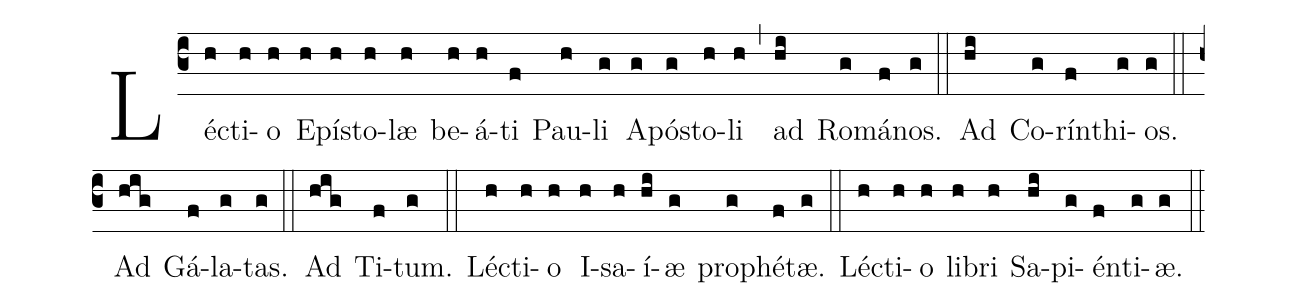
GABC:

%%
(c3) Lé(h)cti(h)o(h) E(h)pí(h)sto(h)læ(h) be(h)á(h)ti(f) Pau(h)li(g) A(g)pó(g)sto(h)li(h) (,) ad(hi) Ro(g)má(f)nos.(g) (::) Ad(hi) Co(g)rín(f)thi(g)os.(g) (::) Ad(hig) Gá(f)la(g)tas.(g) (::) Ad(hig) Ti(f)tum.(g) (::) Lé(h)cti(h)o(h) I(h)sa(h)í(hi)æ(g) pro(g)phé(f)tæ.(g) (::) Lé(h)cti(h)o(h) li(h)bri(h) Sa(hi)pi(g)én(f)ti(g)æ.(g) (::)
